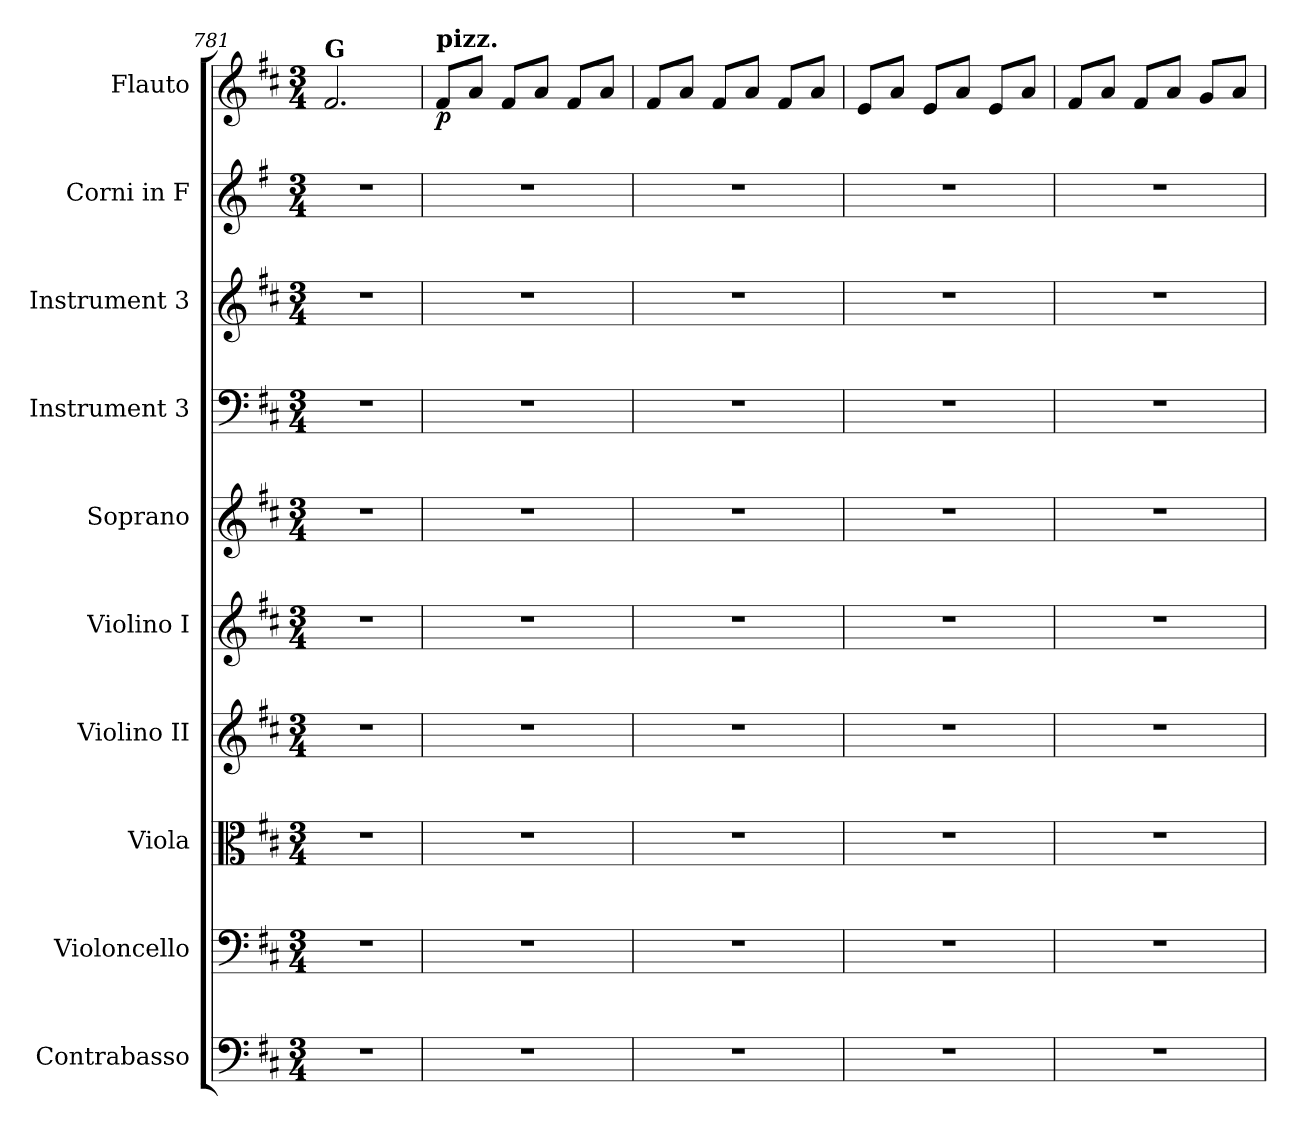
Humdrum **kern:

**kern	**kern	**kern	**kern	**kern	**kern	**kern	**kern	**kern	**kern	**dynam
*part10	*part9	*part8	*part7	*part6	*part5	*part4	*part3	*part2	*part1	*part1
*staff10	*staff9	*staff8	*staff7	*staff6	*staff5	*staff4	*staff3	*staff2	*staff1	*staff1
*I"Contrabasso	*I"Violoncello	*I"Viola	*I"Violino II	*I"Violino I	*I"Soprano	*I"Instrument 3	*I"Instrument 3	*I"Corni in F	*I"Flauto	*
*I'Cb.	*I'Vc.	*I'Vla.	*I'Vln. II	*I'Vln. I	*I'S	*	*	*I'Cor.	*I'Fl.	*
*clefF4	*clefF4	*clefC3	*clefG2	*clefG2	*clefG2	*clefF4	*clefG2	*clefG2	*clefG2	*
*ITrd1c2	*ITrd1c2	*ITrd1c2	*ITrd1c2	*ITrd1c2	*ITrd1c2	*ITrd1c2	*ITrd1c2	*ITrd4c7	*ITrd1c2	*
*k[]	*k[]	*k[]	*k[]	*k[]	*k[]	*k[]	*k[]	*k[]	*k[]	*
*C:	*C:	*C:	*C:	*C:	*C:	*C:	*C:	*C:	*C:	*
*M3/4	*M3/4	*M3/4	*M3/4	*M3/4	*M3/4	*M3/4	*M3/4	*M3/4	*M3/4	*
=781	=781	=781	=781	=781	=781	=781	=781	=781	=781	=781
!	!	!	!	!	!	!	!	!	!LO:TX:a:B:t=G	!
2.r	2.r	2.r	2.r	2.r	2.r	2.r	2.r	2.r	2.e/	.
=782	=782	=782	=782	=782	=782	=782	=782	=782	=782	=782
!	!	!	!	!	!	!	!	!	!LO:TX:a:B:t=pizz.	!
!	!	!	!	!	!	!	!	!	!	!LO:DY:b
2.r	2.r	2.r	2.r	2.r	2.r	2.r	2.r	2.r	8e/L	p
.	.	.	.	.	.	.	.	.	8g/J	.
.	.	.	.	.	.	.	.	.	8e/L	.
.	.	.	.	.	.	.	.	.	8g/J	.
.	.	.	.	.	.	.	.	.	8e/L	.
.	.	.	.	.	.	.	.	.	8g/J	.
=783	=783	=783	=783	=783	=783	=783	=783	=783	=783	=783
2.r	2.r	2.r	2.r	2.r	2.r	2.r	2.r	2.r	8e/L	.
.	.	.	.	.	.	.	.	.	8g/J	.
.	.	.	.	.	.	.	.	.	8e/L	.
.	.	.	.	.	.	.	.	.	8g/J	.
.	.	.	.	.	.	.	.	.	8e/L	.
.	.	.	.	.	.	.	.	.	8g/J	.
!!LO:LB:g=z
=784	=784	=784	=784	=784	=784	=784	=784	=784	=784	=784
2.r	2.r	2.r	2.r	2.r	2.r	2.r	2.r	2.r	8d/L	.
.	.	.	.	.	.	.	.	.	8g/J	.
.	.	.	.	.	.	.	.	.	8d/L	.
.	.	.	.	.	.	.	.	.	8g/J	.
.	.	.	.	.	.	.	.	.	8d/L	.
.	.	.	.	.	.	.	.	.	8g/J	.
=785	=785	=785	=785	=785	=785	=785	=785	=785	=785	=785
2.r	2.r	2.r	2.r	2.r	2.r	2.r	2.r	2.r	8e/L	.
.	.	.	.	.	.	.	.	.	8g/J	.
.	.	.	.	.	.	.	.	.	8e/L	.
.	.	.	.	.	.	.	.	.	8g/J	.
.	.	.	.	.	.	.	.	.	8f/L	.
.	.	.	.	.	.	.	.	.	8g/J	.
=	=	=	=	=	=	=	=	=	=	=
*-	*-	*-	*-	*-	*-	*-	*-	*-	*-	*-
